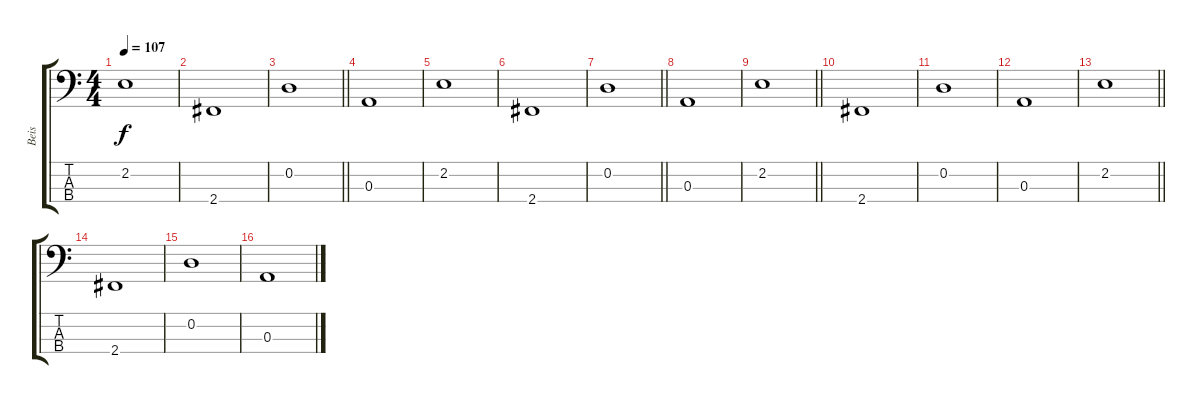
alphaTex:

\track ("Beis" "Beis") {instrument electricbassfinger}
\staff {score tabs}
\tuning (G2 D2 A1 E1) {hide}
\ts (4 4)
\tempo 107
\clef f4
\ks c
2.2.1{dy f} |
2.4.1 |
\barLineRight lightlight
0.2.1 |
0.3.1 |
2.2.1 |
2.4.1 |
\barLineRight lightlight
0.2.1 |
0.3.1 |
\barLineRight lightlight
2.2.1 |
2.4.1 |
0.2.1 |
0.3.1 |
\barLineRight lightlight
2.2.1 |
2.4.1 |
0.2.1 |
0.3.1
